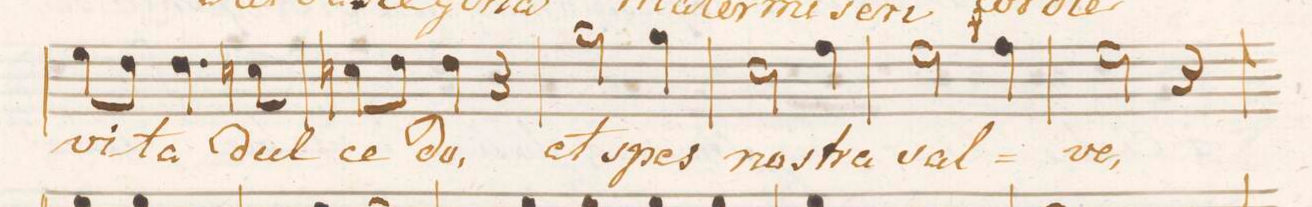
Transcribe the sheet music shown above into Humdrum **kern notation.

**kern	**text	**dynam
*I"Tenore.	*	*
*clefC4	*	*
*k[b-e-]	*	*
*M3/4	*	*
8d\L	vi-	.
8c\J	.	.
4.c\	-ta	.
8Bn\	dul-	.
=6	=6	=6
8Bn\L	-ce-	.
8c\J	.	.
4c\	-do,	.
4r	.	.
=7	=7	=7
2f\	et	.
4f\	spes	.
=8	=8	=8
2B-\	no-	.
4e-\	-stra	.
=9	=9	=9
2d\	sal-	.
8qf/	.	.
4e-\	.	.
=10	=10	=10
2d\	-ve,	.
4r	.	.
=11	=11	=11
*-	*-	*-
